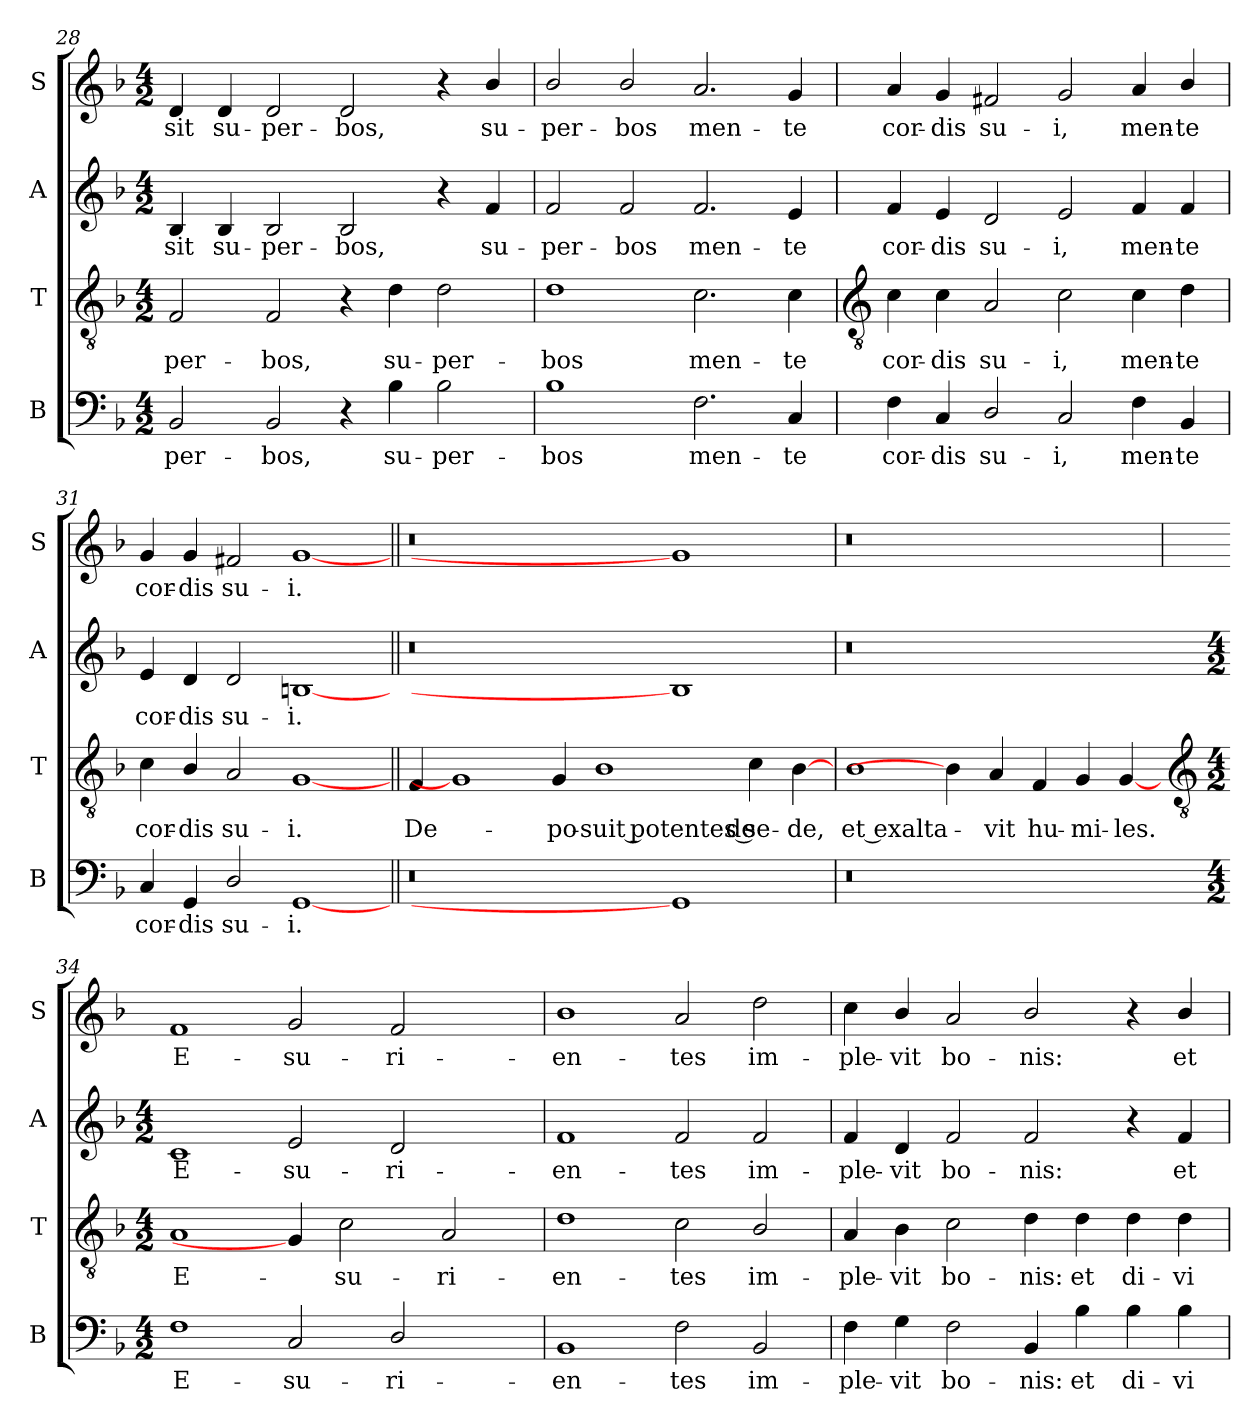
**kern	**text	**kern	**text	**kern	**text	**kern	**text
*part4	*part4	*part3	*part3	*part2	*part2	*part1	*part1
*staff4	*staff4	*staff3	*staff3	*staff2	*staff2	*staff1	*staff1
*I"B	*	*I"T	*	*I"A	*	*I"S	*
*I'B	*	*I'T	*	*I'A	*	*I'S	*
*clefF4	*	*clefGv2	*	*clefG2	*	*clefG2	*
*k[b-]	*	*k[b-]	*	*k[b-]	*	*k[b-]	*
*F:	*	*F:	*	*F:	*	*F:	*
*M4/2	*	*M4/2	*	*M4/2	*	*M4/2	*
=28	=28	=28	=28	=28	=28	=28	=28
!	!LO:LY:b	!	!LO:LY:b	!	!LO:LY:b	!	!LO:LY:b
2BB-	-per-	2F	-per-	4B-	-sit	4d	-sit
!	!	!	!	!	!LO:LY:b	!	!LO:LY:b
.	.	.	.	4B-	su-	4d	su-
!	!LO:LY:b	!	!LO:LY:b	!	!LO:LY:b	!	!LO:LY:b
2BB-	-bos,	2F	-bos,	2B-	-per-	2d	-per-
!	!	!	!	!	!LO:LY:b	!	!LO:LY:b
4r	.	4r	.	2B-	-bos,	2d	-bos,
!	!LO:LY:b	!	!LO:LY:b	!	!	!	!
4B-	su-	4d	su-	.	.	.	.
!	!LO:LY:b	!	!LO:LY:b	!	!	!	!
2B-	-per-	2d	-per-	4r	.	4r	.
!	!	!	!	!	!LO:LY:b	!	!LO:LY:b
.	.	.	.	4f	su-	4b-/	su-
=29	=29	=29	=29	=29	=29	=29	=29
!	!LO:LY:b	!	!LO:LY:b	!	!LO:LY:b	!	!LO:LY:b
1B-	-bos	1d	-bos	2f	-per-	2b-/	-per-
!	!	!	!	!	!LO:LY:b	!	!LO:LY:b
.	.	.	.	2f	-bos	2b-/	-bos
!	!LO:LY:b	!	!LO:LY:b	!	!LO:LY:b	!	!LO:LY:b
2.F	men-	2.c	men-	2.f	men-	2.a	men-
!	!LO:LY:b	!	!LO:LY:b	!	!LO:LY:b	!	!LO:LY:b
4C	-te	4c	-te	4e	-te	4g	-te
!!LO:LB:g=z
=30	=30	=30	=30	=30	=30	=30	=30
*	*	*clefGv2	*	*	*	*	*
!	!LO:LY:b	!	!LO:LY:b	!	!LO:LY:b	!	!LO:LY:b
4F	cor-	4c	cor-	4f	cor-	4a	cor-
!	!LO:LY:b	!	!LO:LY:b	!	!LO:LY:b	!	!LO:LY:b
4C	-dis	4c	-dis	4e	-dis	4g	-dis
!	!LO:LY:b	!	!LO:LY:b	!	!LO:LY:b	!	!LO:LY:b
2D/	su-	2A	su-	2d	su-	2f#X	su-
!	!LO:LY:b	!	!LO:LY:b	!	!LO:LY:b	!	!LO:LY:b
2C	-i,	2c	-i,	2e	-i,	2g	-i,
!	!LO:LY:b	!	!LO:LY:b	!	!LO:LY:b	!	!LO:LY:b
4F	men-	4c	men-	4f	men-	4a	men-
!	!LO:LY:b	!	!LO:LY:b	!	!LO:LY:b	!	!LO:LY:b
4BB-	-te	4d	-te	4f	-te	4b-/	-te
=31	=31	=31	=31	=31	=31	=31	=31
!	!LO:LY:b	!	!LO:LY:b	!	!LO:LY:b	!	!LO:LY:b
4C	cor-	4c	cor-	4e	cor-	4g	cor-
!	!LO:LY:b	!	!LO:LY:b	!	!LO:LY:b	!	!LO:LY:b
4GG	-dis	4B-/	-dis	4d	-dis	4g	-dis
!	!LO:LY:b	!	!LO:LY:b	!	!LO:LY:b	!	!LO:LY:b
2D/	su-	2A	su-	2d	su-	2f#X	su-
!	!LO:LY:b	!	!LO:LY:b	!	!LO:LY:b	!	!LO:LY:b
[1GG	-i.	[1G	-i.	[1Bn	-i.	[1g	-i.
=32||	=32||	=32||	=32||	=32||	=32||	=32||	=32||
!	!	!	!LO:LY:b	!	!	!	!
0r	.	4F	De-	0r	.	0r	.
.	.	1G]	.	.	.	.	.
!	!	!	!LO:LY:b	!	!	!	!
.	.	4G	-po-	.	.	.	.
!	!	!	!LO:LY:b	!	!	!	!
.	.	1B-	-suit potentes de	.	.	.	.
1GG]	.	.	.	1B]	.	1g]	.
!	!	!	!LO:LY:b	!	!	!	!
.	.	4c	se-	.	.	.	.
!	!	!	!LO:LY:b	!	!	!	!
.	.	[4B-	-de,	.	.	.	.
=33	=33	=33	=33	=33	=33	=33	=33
!	!	!	!LO:LY:b	!	!	!	!
0r	.	1B-	et exalta-	0r	.	0r	.
.	.	4B-]	.	.	.	.	.
!	!	!	!LO:LY:b	!	!	!	!
.	.	4A	-vit	.	.	.	.
!	!	!	!LO:LY:b	!	!	!	!
.	.	4F	hu-	.	.	.	.
!	!	!	!LO:LY:b	!	!	!	!
.	.	4G	-mi-	.	.	.	.
!	!	!	!LO:LY:b	!	!	!	!
4ryy	.	[4G	-les.	4ryy	.	4ryy	.
!!LO:LB:g=z
=34-	=34	=34-	=34	=34-	=34	=34	=34
*	*	*clefGv2	*	*	*	*	*
*M4/2	*	*M4/2	*	*M4/2	*	*	*
!	!LO:LY:b	!	!LO:LY:b	!	!LO:LY:b	!	!LO:LY:b
1F	E-	1A	E-	1c	E-	1f	E-
!	!LO:LY:b	!	!	!	!LO:LY:b	!	!LO:LY:b
2C	-su-	4G]	.	2e	-su-	2g	-su-
!	!	!	!LO:LY:b	!	!	!	!
.	.	2c	-su-	.	.	.	.
!	!LO:LY:b	!	!	!	!LO:LY:b	!	!LO:LY:b
2D/	-ri-	.	.	2d	-ri-	2f	-ri-
!	!	!	!LO:LY:b	!	!	!	!
.	.	2A	-ri-	.	.	.	.
4ryy	.	.	.	4ryy	.	4ryy	.
=35	=35	=35	=35	=35	=35	=35	=35
!	!LO:LY:b	!	!LO:LY:b	!	!LO:LY:b	!	!LO:LY:b
1BB-	-en-	1d	-en-	1f	-en-	1b-	-en-
!	!LO:LY:b	!	!LO:LY:b	!	!LO:LY:b	!	!LO:LY:b
2F	-tes	2c	-tes	2f	-tes	2a	-tes
!	!LO:LY:b	!	!LO:LY:b	!	!LO:LY:b	!	!LO:LY:b
2BB-	im-	2B-/	im-	2f	im-	2dd	im-
=36	=36	=36	=36	=36	=36	=36	=36
!	!LO:LY:b	!	!LO:LY:b	!	!LO:LY:b	!	!LO:LY:b
4F	-ple-	4A	-ple-	4f	-ple-	4cc	-ple-
!	!LO:LY:b	!	!LO:LY:b	!	!LO:LY:b	!	!LO:LY:b
4G	-vit	4B-	-vit	4d	-vit	4b-/	-vit
!	!LO:LY:b	!	!LO:LY:b	!	!LO:LY:b	!	!LO:LY:b
2F	bo-	2c	bo-	2f	bo-	2a	bo-
!	!LO:LY:b	!	!LO:LY:b	!	!LO:LY:b	!	!LO:LY:b
4BB-	-nis:	4d	-nis:	2f	-nis:	2b-/	-nis:
!	!LO:LY:b	!	!LO:LY:b	!	!	!	!
4B-	et	4d	et	.	.	.	.
!	!LO:LY:b	!	!LO:LY:b	!	!	!	!
4B-	di-	4d	di-	4r	.	4r	.
!	!LO:LY:b	!	!LO:LY:b	!	!LO:LY:b	!	!LO:LY:b
4B-	-vi-	4d	-vi-	4f	et	4b-/	et
=	=	=	=	=	=	=	=
*-	*-	*-	*-	*-	*-	*-	*-
